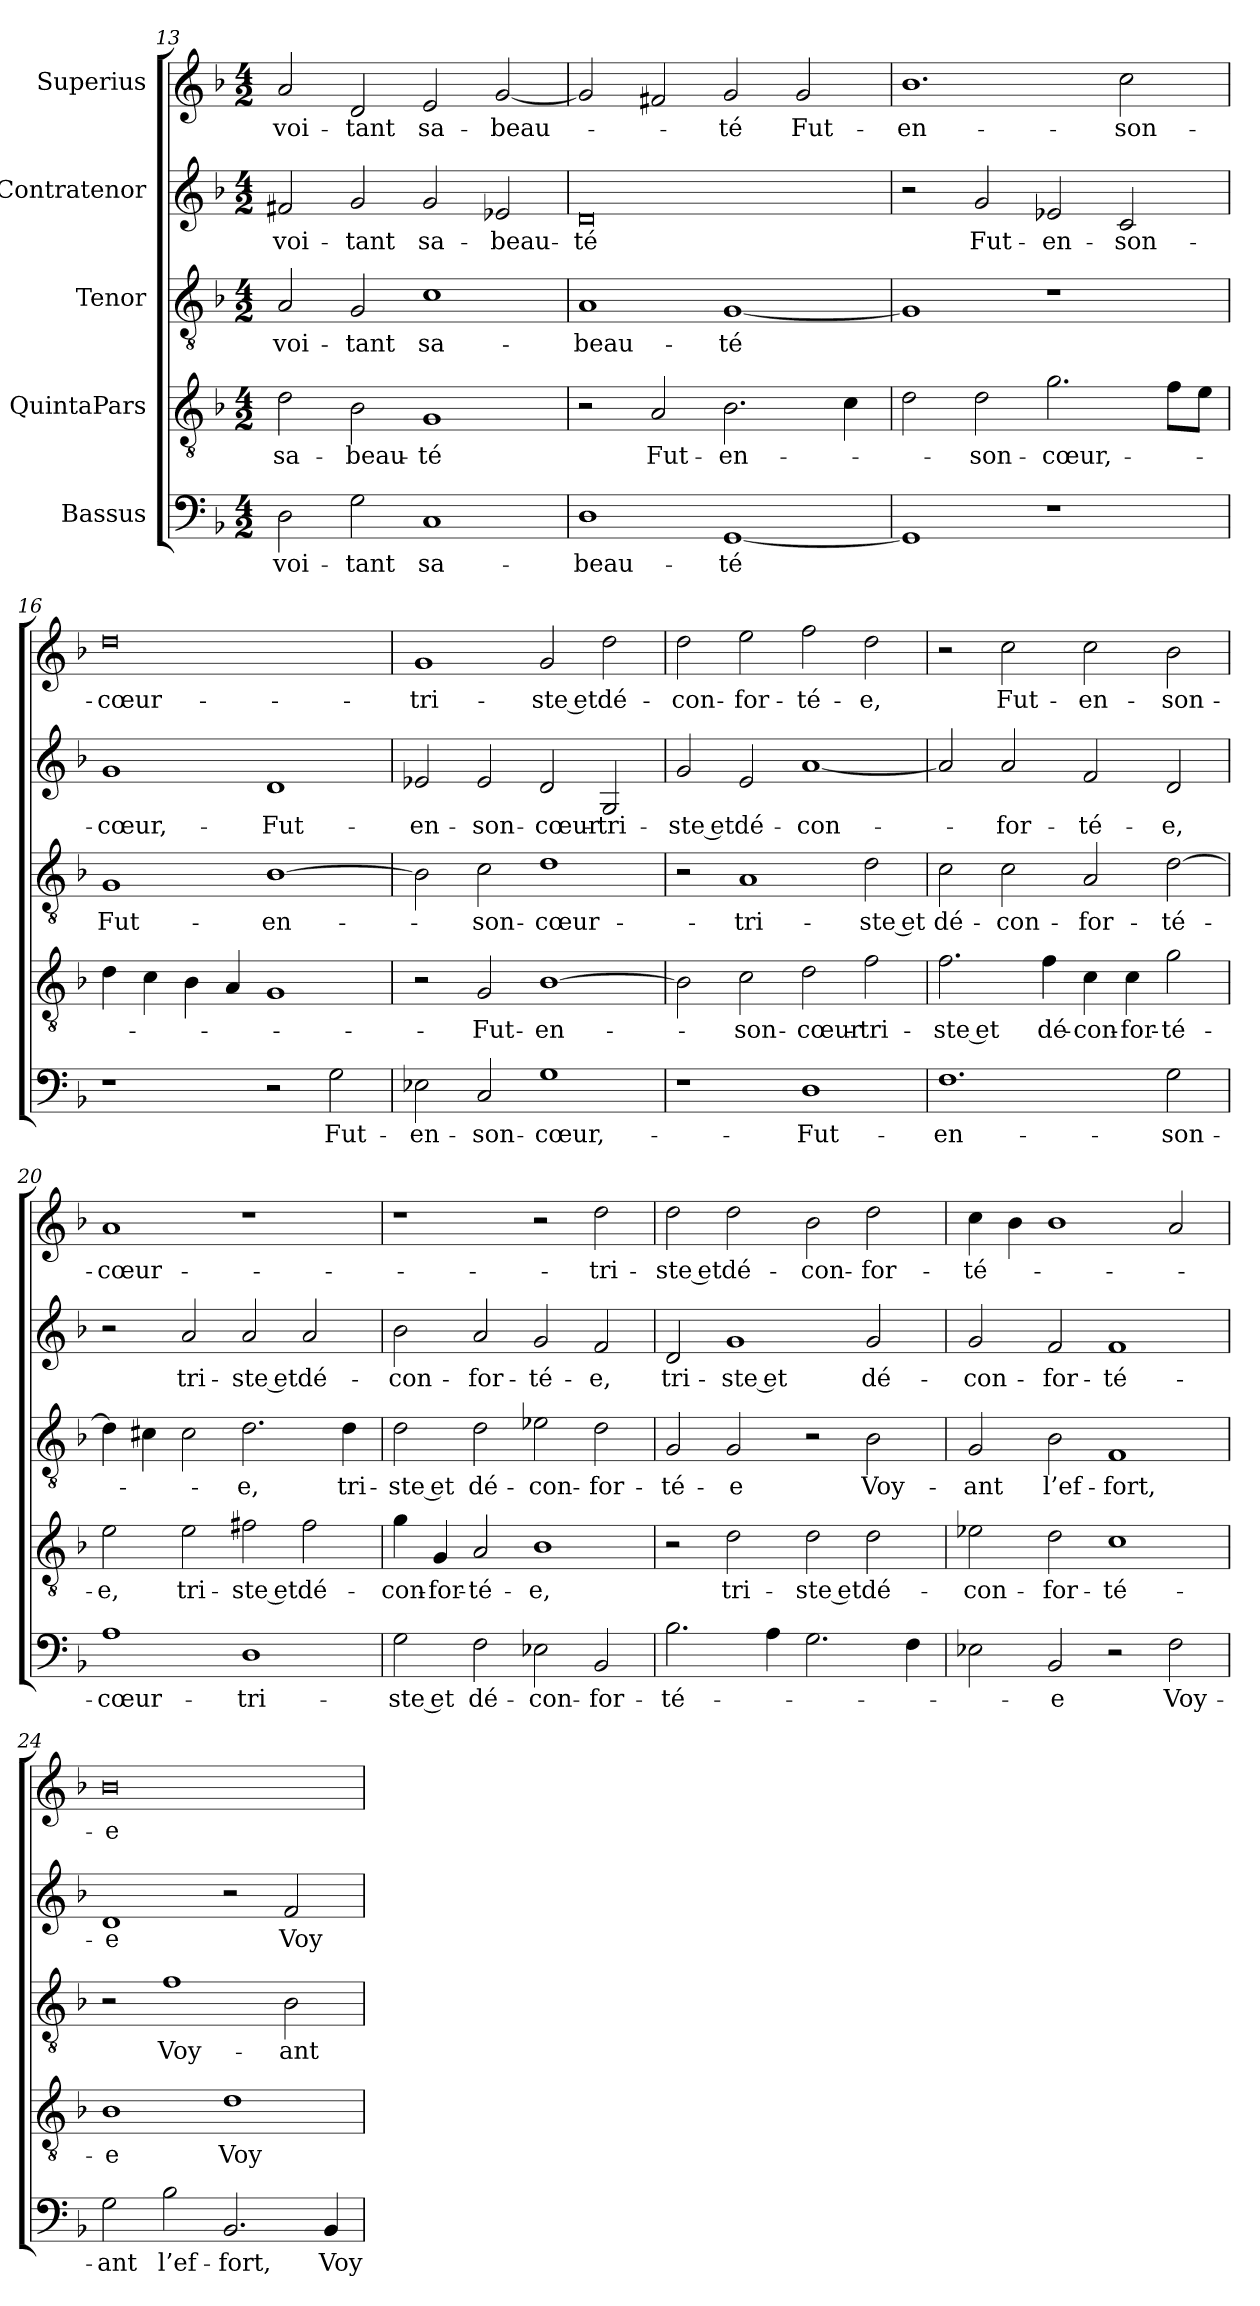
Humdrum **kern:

**kern	**text	**kern	**text	**kern	**text	**kern	**text	**kern	**text
*part5	*part5	*part4	*part4	*part3	*part3	*part2	*part2	*part1	*part1
*staff5	*staff5	*staff4	*staff4	*staff3	*staff3	*staff2	*staff2	*staff1	*staff1
*I"Bassus	*	*I"QuintaPars	*	*I"Tenor	*	*I"Contratenor	*	*I"Superius	*
*clefF4	*	*clefGv2	*	*clefGv2	*	*clefG2	*	*clefG2	*
*k[b-]	*	*k[b-]	*	*k[b-]	*	*k[b-]	*	*k[b-]	*
*M4/2	*	*M4/2	*	*M4/2	*	*M4/2	*	*M4/2	*
=13	=13	=13	=13	=13	=13	=13	=13	=13	=13
2D\	-voi-	2d\	sa-	2A/	-voi-	2f#X/	-voi-	2a/	-voi-
2G\	-tant	2B-\	beau-	2G/	-tant	2g/	-tant	2d/	-tant
1C/	sa-	1G/	-té	1c\	sa-	2g/	sa-	2e/	sa-
.	.	.	.	.	.	2e-X/	beau-	[2g/	beau-
=14	=14	=14	=14	=14	=14	=14	=14	=14	=14
1D\	beau-	2r	.	1A/	beau-	0d/	-té	2g/]	.
.	.	2A/	Fut-	.	.	.	.	2f#X/	.
[1GG/	-té	2.B-\	en-	[1G/	-té	.	.	2g/	-té
.	.	.	.	.	.	.	.	2g/	Fut-
.	.	4c\	.	.	.	.	.	.	.
=15	=15	=15	=15	=15	=15	=15	=15	=15	=15
1GG/]	.	2d\	.	1G/]	.	2r	.	1.b-\	en-
.	.	2d\	son-	.	.	2g/	Fut-	.	.
1r	.	2.g\	cœur,-	1r	.	2e-X/	en-	.	.
.	.	.	.	.	.	2c/	son-	2cc\	son-
.	.	8f\L	.	.	.	.	.	.	.
.	.	8e\J	.	.	.	.	.	.	.
=16	=16	=16	=16	=16	=16	=16	=16	=16	=16
1r	.	4d\	.	1G/	Fut-	1g/	cœur,-	0dd\	cœur-
.	.	4c\	.	.	.	.	.	.	.
.	.	4B-\	.	.	.	.	.	.	.
.	.	4A/	.	.	.	.	.	.	.
2r	.	1G/	.	[1B-\	en-	1d/	Fut-	.	.
2G\	Fut-	.	.	.	.	.	.	.	.
=17	=17	=17	=17	=17	=17	=17	=17	=17	=17
2E-X\	en-	2r	.	2B-\]	.	2e-X/	en-	1g/	tri-
2C/	son-	2G/	Fut-	2c\	son-	2e-/	son-	.	.
1G\	cœur,-	[1B-\	en-	1d\	cœur-	2d/	cœur-	2g/	-ste et
.	.	.	.	.	.	2G/	tri-	2dd\	dé-
=18	=18	=18	=18	=18	=18	=18	=18	=18	=18
1r	.	2B-\]	.	2r	.	2g/	-ste et	2dd\	-con-
.	.	2c\	son-	1A/	tri-	2e/	dé-	2ee\	-for-
1D\	Fut-	2d\	cœur-	.	.	[1a/	-con-	2ff\	-té-
.	.	2f\	tri-	2d\	-ste et	.	.	2dd\	-e,
=19	=19	=19	=19	=19	=19	=19	=19	=19	=19
1.F\	en-	2.f\	-ste et	2c\	dé-	2a/]	.	2r	.
.	.	.	.	2c\	-con-	2a/	-for-	2cc\	Fut-
.	.	4f\	dé-	.	.	.	.	.	.
.	.	4c\	-con-	2A/	-for-	2f/	-té-	2cc\	en-
.	.	4c\	-for-	.	.	.	.	.	.
2G\	son-	2g\	-té-	[2d\	-té-	2d/	-e,	2b-\	son-
=20	=20	=20	=20	=20	=20	=20	=20	=20	=20
1A\	cœur-	2e\	-e,	4d\]	.	2r	.	1a/	cœur-
.	.	.	.	4c#X\	.	.	.	.	.
.	.	2e\	tri-	2c#\	.	2a/	tri-	.	.
1D\	tri-	2f#X\	-ste et	2.d\	-e,	2a/	-ste et	1r	.
.	.	2f#\	dé-	.	.	2a/	dé-	.	.
.	.	.	.	4d\	tri-	.	.	.	.
=21	=21	=21	=21	=21	=21	=21	=21	=21	=21
2G\	-ste et	4g\	-con-	2d\	-ste et	2b-\	-con-	1r	.
.	.	4G/	-for-	.	.	.	.	.	.
2F\	dé-	2A/	-té-	2d\	dé-	2a/	-for-	.	.
2E-X\	-con-	1B-\	-e,	2e-X\	-con-	2g/	-té-	2r	.
2BB-/	-for-	.	.	2d\	-for-	2f/	-e,	2dd\	tri-
=22	=22	=22	=22	=22	=22	=22	=22	=22	=22
2.B-\	-té-	2r	.	2G/	-té-	2d/	tri-	2dd\	-ste et
.	.	2d\	tri-	2G/	-e	1g/	-ste et	2dd\	dé-
4A\	.	.	.	.	.	.	.	.	.
2.G\	.	2d\	-ste et	2r	.	.	.	2b-\	-con-
.	.	2d\	dé-	2B-\	Voy-	2g/	dé-	2dd\	-for-
4F\	.	.	.	.	.	.	.	.	.
=23	=23	=23	=23	=23	=23	=23	=23	=23	=23
2E-X\	.	2e-X\	-con-	2G/	-ant	2g/	-con-	4cc\	-té-
.	.	.	.	.	.	.	.	4b-\	.
2BB-/	-e	2d\	-for-	2B-\	l’ef-	2f/	-for-	1b-\	.
2r	.	1c\	-té-	1F/	-fort,	1f/	-té-	.	.
2F\	Voy-	.	.	.	.	.	.	2a/	.
=24	=24	=24	=24	=24	=24	=24	=24	=24	=24
2G\	-ant	1B-\	-e	2r	.	1d/	-e	0b-\	-e
2B-\	l’ef-	.	.	1f\	Voy-	.	.	.	.
2.BB-/	-fort,	1d\	Voy-	.	.	2r	.	.	.
.	.	.	.	2B-\	-ant	2f/	Voy-	.	.
4BB-/	Voy-	.	.	.	.	.	.	.	.
=	=	=	=	=	=	=	=	=	=
*-	*-	*-	*-	*-	*-	*-	*-	*-	*-
